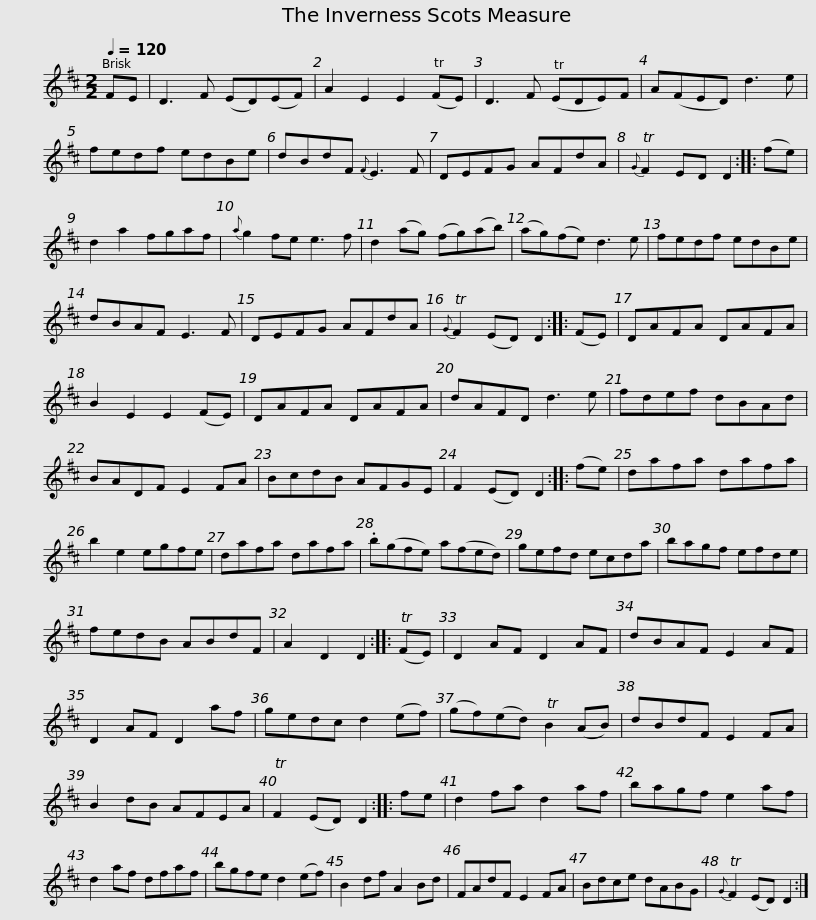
X:1
L:1/8
Q:1/4=120
M:2/2
I:linebreak $
K:D
V:1 treble
V:1
 FE | D3 F (ED)(EF) | A2 E2 E2 (TFE) | D3 F (TEDE)F | A(FED) d3 e | %5
 fedf edBe | dBdF{F} E3 F |$ DEFG AFdA |{G} TF2 ED D2 :: (fe) | %10
 d2 a2 fgaf |{a} g2 fe e3 f | d2 (ag) (fg)(ab) | (ag)(fe) d3 e |$ fedf edBe | %15
 dBAF E3 F | DEFG AFdA |{G} TF2 (ED) D2 :: (FE) | DAFA DAFA | %20
 B2 E2 E2 (FE) |$ DAFA DAFA | dAFD d3 e | fdef dBAd | BADF E2 FA | %25
 BcdB AFGE | F2 (ED) D2 :: (fe) |$ dafa dafa | b2 e2 egfe | %30
 dafa dafa | .b(gfe) a(fed) | gefd ecda |$ bagf efde | fedB ABdF | %35
 A2 D2 D2 :: (TFE) | D2 AF D2 AF | dBAF E2 AF | D2 AF D2 af |$ %40
 gedc d2 (ef) | (gf)(ed) TB2 (AB) | dBdF E2 FA | B2 dB AFEA | TF2 (ED) D2 :: %45
 fe | d2 fa d2 af |$ bagf e2 af | d2 af dfaf | bgfe d2 (ef) | %50
 B2 df A2 Bd | FAdF E2 FA | Bdce dABG |${G} TF2 (ED) D2 :| %54
